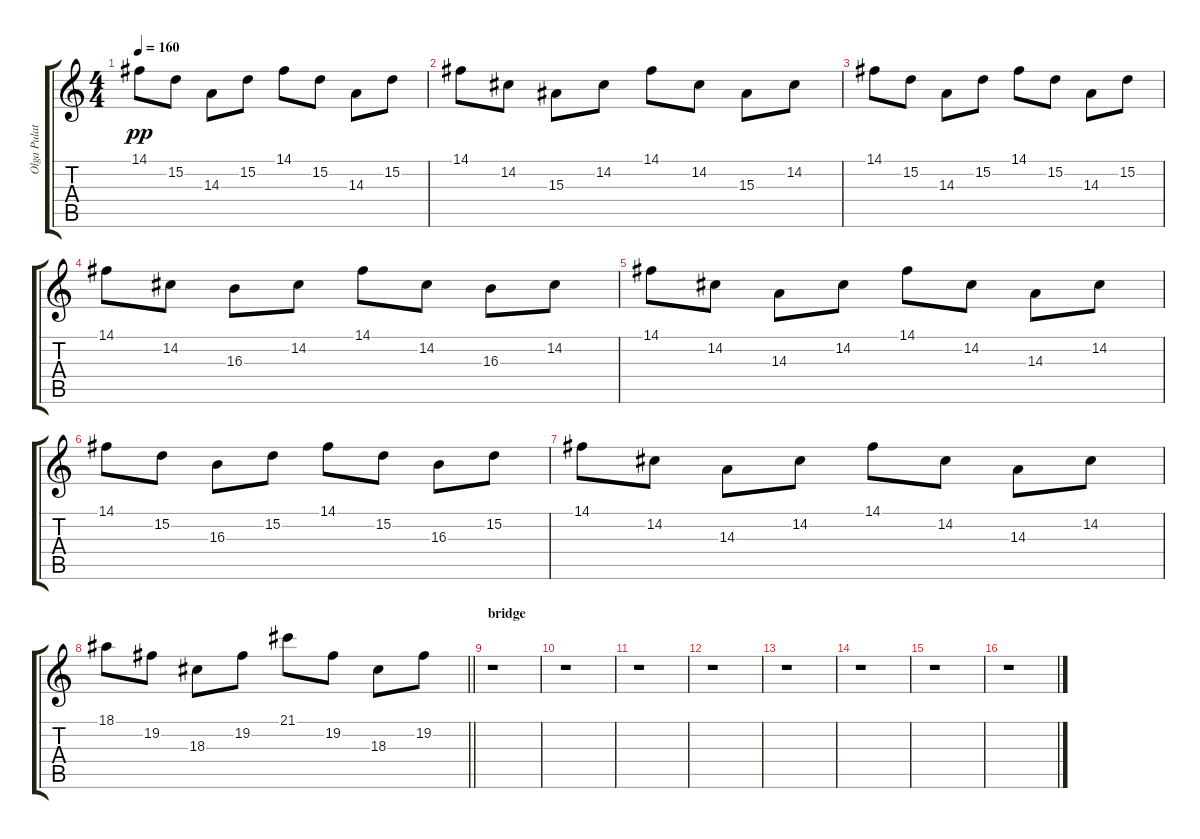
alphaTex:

\track ("Olga Pulatova " "Olga Pulat") {instrument acousticgrandpiano}
\staff {score tabs}
\tuning (E4 B3 G3 D3 A2 E2) {hide}
\ts (4 4)
\tempo 160
\clef g2
\ks c
14.1.8{dy pp} 15.2.8 14.3.8 15.2.8 14.1.8 15.2.8 14.3.8 15.2.8 |
14.1.8 14.2.8 15.3.8 14.2.8 14.1.8 14.2.8 15.3.8 14.2.8 |
14.1.8 15.2.8 14.3.8 15.2.8 14.1.8 15.2.8 14.3.8 15.2.8 |
14.1.8 14.2.8 16.3.8 14.2.8 14.1.8 14.2.8 16.3.8 14.2.8 |
14.1.8 14.2.8 14.3.8 14.2.8 14.1.8 14.2.8 14.3.8 14.2.8 |
14.1.8 15.2.8 16.3.8 15.2.8 14.1.8 15.2.8 16.3.8 15.2.8 |
14.1.8 14.2.8 14.3.8 14.2.8 14.1.8 14.2.8 14.3.8 14.2.8 |
\barLineRight lightlight
18.1.8 19.2.8 18.3.8 19.2.8 21.1.8 19.2.8 18.3.8 19.2.8 |
\section ("" "bridge")
r.1 |
r.1 |
r.1 |
r.1 |
r.1 |
r.1 |
r.1 |
r.1
